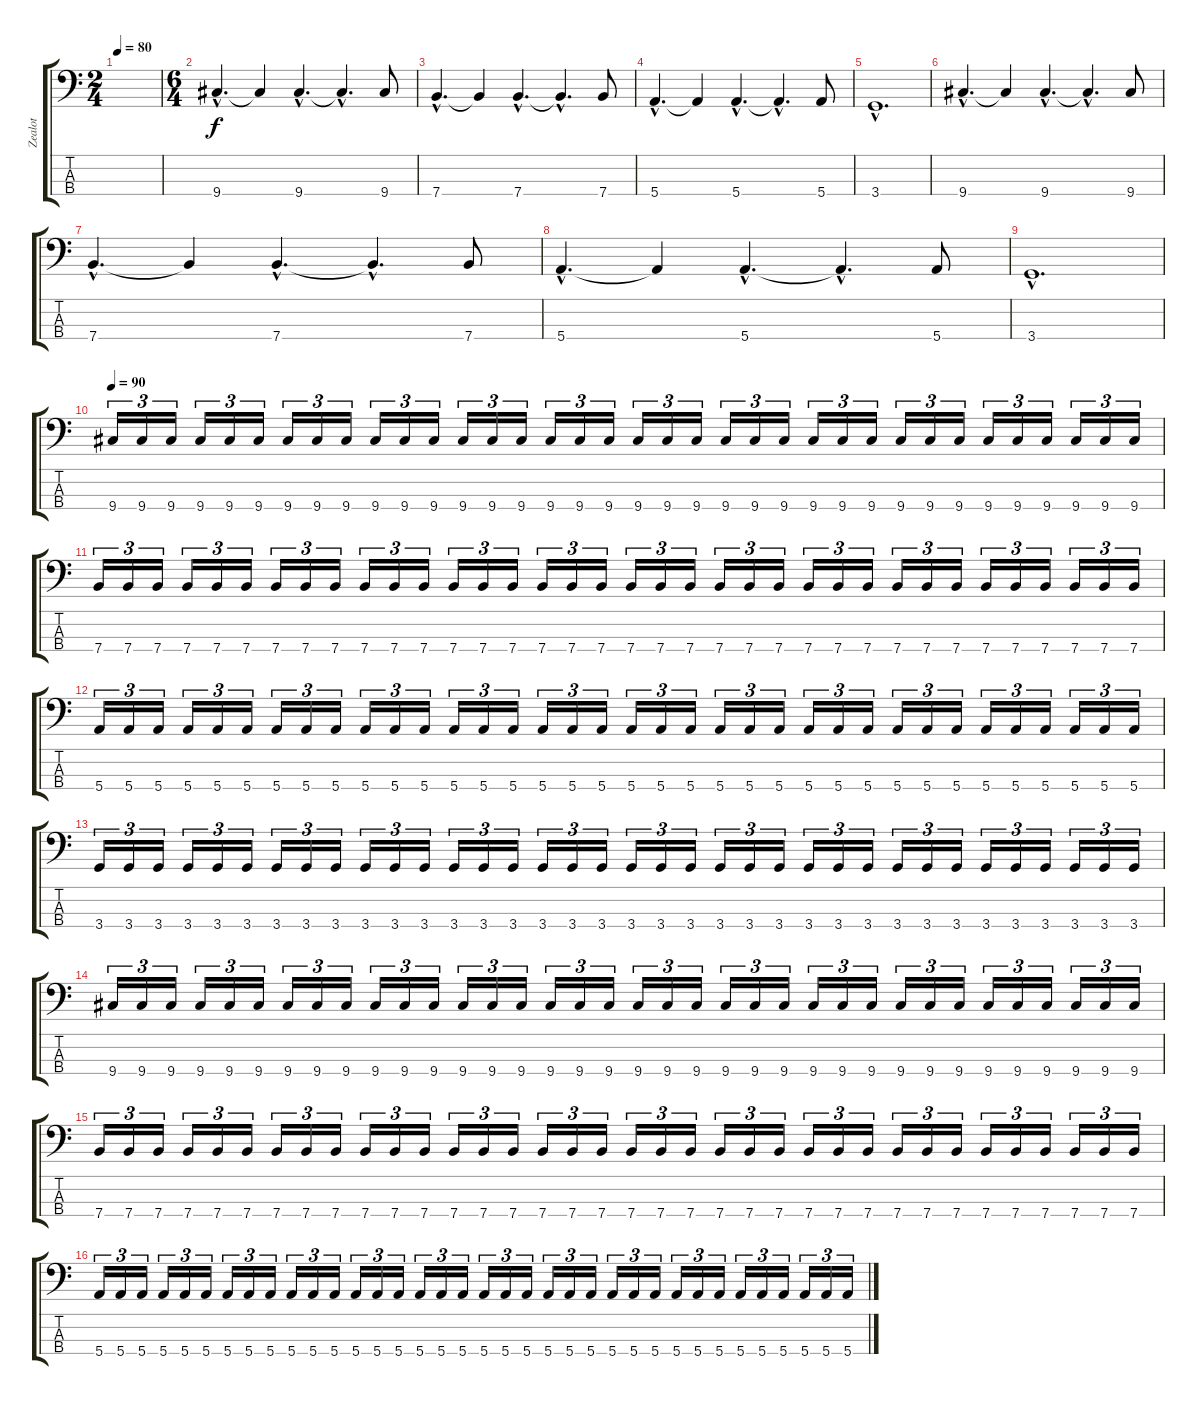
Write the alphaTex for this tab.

\track ("Zealot" "Zealot") {instrument electricbasspick}
\staff {score tabs}
\tuning (G2 D2 A1 E1) {hide}
\ts (2 4)
\tempo 80
\clef f4
\ks c
|
\ts (6 4)
9.4{hac}.4{d} 9.4{t}.4 9.4{hac}.4{d} 9.4{hac t}.4{d} 9.4.8 |
7.4{hac}.4{d} 7.4{t}.4 7.4{hac}.4{d} 7.4{hac t}.4{d} 7.4.8 |
5.4{hac}.4{d} 5.4{t}.4 5.4{hac}.4{d} 5.4{hac t}.4{d} 5.4.8 |
3.4{hac}.1{d} |
9.4{hac}.4{d} 9.4{t}.4 9.4{hac}.4{d} 9.4{hac t}.4{d} 9.4.8 |
7.4{hac}.4{d} 7.4{t}.4 7.4{hac}.4{d} 7.4{hac t}.4{d} 7.4.8 |
5.4{hac}.4{d} 5.4{t}.4 5.4{hac}.4{d} 5.4{hac t}.4{d} 5.4.8 |
3.4{hac}.1{d} |
\tempo 90
9.4.16{tu (3 2)} 9.4.16{tu (3 2)} 9.4.16{tu (3 2)} 9.4.16{tu (3 2)} 9.4.16{tu (3 2)} 9.4.16{tu (3 2)} 9.4.16{tu (3 2)} 9.4.16{tu (3 2)} 9.4.16{tu (3 2)} 9.4.16{tu (3 2)} 9.4.16{tu (3 2)} 9.4.16{tu (3 2)} 9.4.16{tu (3 2)} 9.4.16{tu (3 2)} 9.4.16{tu (3 2)} 9.4.16{tu (3 2)} 9.4.16{tu (3 2)} 9.4.16{tu (3 2)} 9.4.16{tu (3 2)} 9.4.16{tu (3 2)} 9.4.16{tu (3 2)} 9.4.16{tu (3 2)} 9.4.16{tu (3 2)} 9.4.16{tu (3 2)} 9.4.16{tu (3 2)} 9.4.16{tu (3 2)} 9.4.16{tu (3 2)} 9.4.16{tu (3 2)} 9.4.16{tu (3 2)} 9.4.16{tu (3 2)} 9.4.16{tu (3 2)} 9.4.16{tu (3 2)} 9.4.16{tu (3 2)} 9.4.16{tu (3 2)} 9.4.16{tu (3 2)} 9.4.16{tu (3 2)} |
7.4.16{tu (3 2)} 7.4.16{tu (3 2)} 7.4.16{tu (3 2)} 7.4.16{tu (3 2)} 7.4.16{tu (3 2)} 7.4.16{tu (3 2)} 7.4.16{tu (3 2)} 7.4.16{tu (3 2)} 7.4.16{tu (3 2)} 7.4.16{tu (3 2)} 7.4.16{tu (3 2)} 7.4.16{tu (3 2)} 7.4.16{tu (3 2)} 7.4.16{tu (3 2)} 7.4.16{tu (3 2)} 7.4.16{tu (3 2)} 7.4.16{tu (3 2)} 7.4.16{tu (3 2)} 7.4.16{tu (3 2)} 7.4.16{tu (3 2)} 7.4.16{tu (3 2)} 7.4.16{tu (3 2)} 7.4.16{tu (3 2)} 7.4.16{tu (3 2)} 7.4.16{tu (3 2)} 7.4.16{tu (3 2)} 7.4.16{tu (3 2)} 7.4.16{tu (3 2)} 7.4.16{tu (3 2)} 7.4.16{tu (3 2)} 7.4.16{tu (3 2)} 7.4.16{tu (3 2)} 7.4.16{tu (3 2)} 7.4.16{tu (3 2)} 7.4.16{tu (3 2)} 7.4.16{tu (3 2)} |
5.4.16{tu (3 2)} 5.4.16{tu (3 2)} 5.4.16{tu (3 2)} 5.4.16{tu (3 2)} 5.4.16{tu (3 2)} 5.4.16{tu (3 2)} 5.4.16{tu (3 2)} 5.4.16{tu (3 2)} 5.4.16{tu (3 2)} 5.4.16{tu (3 2)} 5.4.16{tu (3 2)} 5.4.16{tu (3 2)} 5.4.16{tu (3 2)} 5.4.16{tu (3 2)} 5.4.16{tu (3 2)} 5.4.16{tu (3 2)} 5.4.16{tu (3 2)} 5.4.16{tu (3 2)} 5.4.16{tu (3 2)} 5.4.16{tu (3 2)} 5.4.16{tu (3 2)} 5.4.16{tu (3 2)} 5.4.16{tu (3 2)} 5.4.16{tu (3 2)} 5.4.16{tu (3 2)} 5.4.16{tu (3 2)} 5.4.16{tu (3 2)} 5.4.16{tu (3 2)} 5.4.16{tu (3 2)} 5.4.16{tu (3 2)} 5.4.16{tu (3 2)} 5.4.16{tu (3 2)} 5.4.16{tu (3 2)} 5.4.16{tu (3 2)} 5.4.16{tu (3 2)} 5.4.16{tu (3 2)} |
3.4.16{tu (3 2)} 3.4.16{tu (3 2)} 3.4.16{tu (3 2)} 3.4.16{tu (3 2)} 3.4.16{tu (3 2)} 3.4.16{tu (3 2)} 3.4.16{tu (3 2)} 3.4.16{tu (3 2)} 3.4.16{tu (3 2)} 3.4.16{tu (3 2)} 3.4.16{tu (3 2)} 3.4.16{tu (3 2)} 3.4.16{tu (3 2)} 3.4.16{tu (3 2)} 3.4.16{tu (3 2)} 3.4.16{tu (3 2)} 3.4.16{tu (3 2)} 3.4.16{tu (3 2)} 3.4.16{tu (3 2)} 3.4.16{tu (3 2)} 3.4.16{tu (3 2)} 3.4.16{tu (3 2)} 3.4.16{tu (3 2)} 3.4.16{tu (3 2)} 3.4.16{tu (3 2)} 3.4.16{tu (3 2)} 3.4.16{tu (3 2)} 3.4.16{tu (3 2)} 3.4.16{tu (3 2)} 3.4.16{tu (3 2)} 3.4.16{tu (3 2)} 3.4.16{tu (3 2)} 3.4.16{tu (3 2)} 3.4.16{tu (3 2)} 3.4.16{tu (3 2)} 3.4.16{tu (3 2)} |
9.4.16{tu (3 2)} 9.4.16{tu (3 2)} 9.4.16{tu (3 2)} 9.4.16{tu (3 2)} 9.4.16{tu (3 2)} 9.4.16{tu (3 2)} 9.4.16{tu (3 2)} 9.4.16{tu (3 2)} 9.4.16{tu (3 2)} 9.4.16{tu (3 2)} 9.4.16{tu (3 2)} 9.4.16{tu (3 2)} 9.4.16{tu (3 2)} 9.4.16{tu (3 2)} 9.4.16{tu (3 2)} 9.4.16{tu (3 2)} 9.4.16{tu (3 2)} 9.4.16{tu (3 2)} 9.4.16{tu (3 2)} 9.4.16{tu (3 2)} 9.4.16{tu (3 2)} 9.4.16{tu (3 2)} 9.4.16{tu (3 2)} 9.4.16{tu (3 2)} 9.4.16{tu (3 2)} 9.4.16{tu (3 2)} 9.4.16{tu (3 2)} 9.4.16{tu (3 2)} 9.4.16{tu (3 2)} 9.4.16{tu (3 2)} 9.4.16{tu (3 2)} 9.4.16{tu (3 2)} 9.4.16{tu (3 2)} 9.4.16{tu (3 2)} 9.4.16{tu (3 2)} 9.4.16{tu (3 2)} |
7.4.16{tu (3 2)} 7.4.16{tu (3 2)} 7.4.16{tu (3 2)} 7.4.16{tu (3 2)} 7.4.16{tu (3 2)} 7.4.16{tu (3 2)} 7.4.16{tu (3 2)} 7.4.16{tu (3 2)} 7.4.16{tu (3 2)} 7.4.16{tu (3 2)} 7.4.16{tu (3 2)} 7.4.16{tu (3 2)} 7.4.16{tu (3 2)} 7.4.16{tu (3 2)} 7.4.16{tu (3 2)} 7.4.16{tu (3 2)} 7.4.16{tu (3 2)} 7.4.16{tu (3 2)} 7.4.16{tu (3 2)} 7.4.16{tu (3 2)} 7.4.16{tu (3 2)} 7.4.16{tu (3 2)} 7.4.16{tu (3 2)} 7.4.16{tu (3 2)} 7.4.16{tu (3 2)} 7.4.16{tu (3 2)} 7.4.16{tu (3 2)} 7.4.16{tu (3 2)} 7.4.16{tu (3 2)} 7.4.16{tu (3 2)} 7.4.16{tu (3 2)} 7.4.16{tu (3 2)} 7.4.16{tu (3 2)} 7.4.16{tu (3 2)} 7.4.16{tu (3 2)} 7.4.16{tu (3 2)} |
5.4.16{tu (3 2)} 5.4.16{tu (3 2)} 5.4.16{tu (3 2)} 5.4.16{tu (3 2)} 5.4.16{tu (3 2)} 5.4.16{tu (3 2)} 5.4.16{tu (3 2)} 5.4.16{tu (3 2)} 5.4.16{tu (3 2)} 5.4.16{tu (3 2)} 5.4.16{tu (3 2)} 5.4.16{tu (3 2)} 5.4.16{tu (3 2)} 5.4.16{tu (3 2)} 5.4.16{tu (3 2)} 5.4.16{tu (3 2)} 5.4.16{tu (3 2)} 5.4.16{tu (3 2)} 5.4.16{tu (3 2)} 5.4.16{tu (3 2)} 5.4.16{tu (3 2)} 5.4.16{tu (3 2)} 5.4.16{tu (3 2)} 5.4.16{tu (3 2)} 5.4.16{tu (3 2)} 5.4.16{tu (3 2)} 5.4.16{tu (3 2)} 5.4.16{tu (3 2)} 5.4.16{tu (3 2)} 5.4.16{tu (3 2)} 5.4.16{tu (3 2)} 5.4.16{tu (3 2)} 5.4.16{tu (3 2)} 5.4.16{tu (3 2)} 5.4.16{tu (3 2)} 5.4.16{tu (3 2)}
